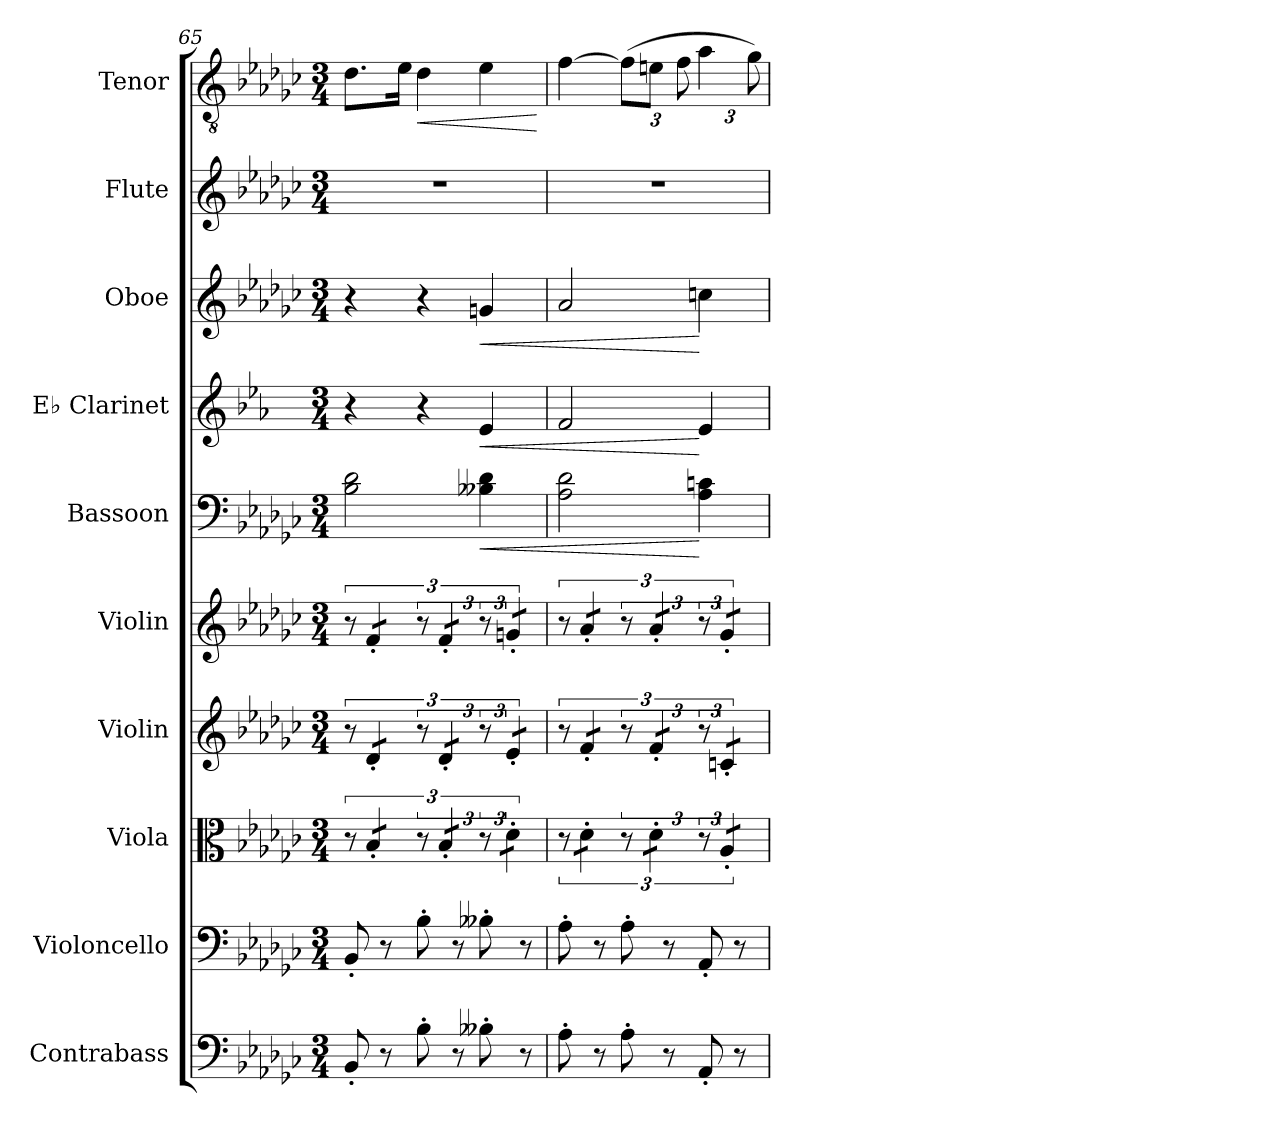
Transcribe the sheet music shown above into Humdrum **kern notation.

**kern	**kern	**kern	**kern	**kern	**kern	**dynam	**kern	**dynam	**kern	**dynam	**kern	**kern	**dynam
*part10	*part9	*part8	*part7	*part6	*part5	*part5	*part4	*part4	*part3	*part3	*part2	*part1	*part1
*staff10	*staff9	*staff8	*staff7	*staff6	*staff5	*staff5	*staff4	*staff4	*staff3	*staff3	*staff2	*staff1	*staff1
*I"Contrabass	*I"Violoncello	*I"Viola	*I"Violin	*I"Violin	*I"Bassoon	*	*I"E♭ Clarinet	*	*I"Oboe	*	*I"Flute	*I"Tenor	*
*I'Cb.	*I'Vc.	*I'Vla.	*I'Vln.	*I'Vln.	*I'Bsn.	*	*I'E♭ Cl.	*	*I'Ob.	*	*I'Fl.	*I'T.	*
*clefF4	*clefF4	*clefC3	*clefG2	*clefG2	*clefF4	*	*clefG2	*	*clefG2	*	*clefG2	*clefGv2	*
*ITrd7c12	*	*	*	*	*	*	*ITrd-2c-3	*	*	*	*	*	*
*k[b-e-a-d-g-c-]	*k[b-e-a-d-g-c-]	*k[b-e-a-d-g-c-]	*k[b-e-a-d-g-c-]	*k[b-e-a-d-g-c-]	*k[b-e-a-d-g-c-]	*	*k[b-e-a-d-g-c-]	*	*k[b-e-a-d-g-c-]	*	*k[b-e-a-d-g-c-]	*k[b-e-a-d-g-c-]	*
*M3/4	*M3/4	*M3/4	*M3/4	*M3/4	*M3/4	*	*M3/4	*	*M3/4	*	*M3/4	*M3/4	*
=65	=65	=65	=65	=65	=65	=65	=65	=65	=65	=65	=65	=65	=65
8BBB-'/	8BB-'/	12r	12r	12r	2B-\ 2d-\	.	4r	.	4r	.	2.r	8.d-\L	.
*	*	*tremolo	*	*	*	*	*	*	*	*	*	*	*
*	*	*	*tremolo	*	*	*	*	*	*	*	*	*	*
*	*	*	*	*tremolo	*	*	*	*	*	*	*	*	*
.	.	12B-'/L	12d-'/L	12f'/L	.	.	.	.	.	.	.	.	.
8r	8r	.	.	.	.	.	.	.	.	.	.	.	.
.	.	12B-'/J	12d-'/J	12f'/J	.	.	.	.	.	.	.	.	.
.	.	.	.	.	.	.	.	.	.	.	.	16e-\Jk	.
!	!	!	!	!	!	!	!	!	!	!	!	!	!LO:HP:b
8BB-'\	8B-'\	12r	12r	12r	.	.	4r	.	4r	.	.	4d-\	<
.	.	12B-'/L	12d-'/L	12f'/L	.	.	.	.	.	.	.	.	.
8r	8r	.	.	.	.	.	.	.	.	.	.	.	.
.	.	12B-'/J	12d-'/J	12f'/J	.	.	.	.	.	.	.	.	.
!	!	!	!	!	!	!LO:HP:b	!	!LO:HP:b	!	!LO:HP:b	!	!	!
8BB--X'\	8B--X'\	12r	12r	12r	4B--X\ 4d-\	<	4g-/	<	4gn/	<	.	4e-\	.
.	.	12d-'\L	12e-'/L	12gn'/L	.	.	.	.	.	.	.	.	.
8r	8r	.	.	.	.	.	.	.	.	.	.	.	.
.	.	12d-'\J	12e-'/J	12gn'/J	.	.	.	.	.	.	.	.	.
.	.	.	.	.	.	.	.	.	.	.	.	.	[
=66	=66	=66	=66	=66	=66	=66	=66	=66	=66	=66	=66	=66	=66
8AA-'\	8A-'\	12r	12r	12r	2A-\ 2d-\	.	2a-/	.	2a-/	.	2.r	[4f\	.
.	.	12d-'\L	12f'/L	12a-'/L	.	.	.	.	.	.	.	.	.
8r	8r	.	.	.	.	.	.	.	.	.	.	.	.
.	.	12d-'\J	12f'/J	12a-'/J	.	.	.	.	.	.	.	.	.
*	*	*	*	*	*	*	*	*	*	*	*	*Xbrackettup	*
8AA-'\	8A-'\	12r	12r	12r	.	.	.	.	.	.	.	(12f\L]	.
.	.	12d-'\L	12f'/L	12a-'/L	.	.	.	.	.	.	.	12en\J	.
8r	8r	.	.	.	.	.	.	.	.	.	.	.	.
.	.	12d-'\J	12f'/J	12a-'/J	.	.	.	.	.	.	.	12f\	.
8AAA-'/	8AA-'/	12r	12r	12r	4A-\ 4cn\	[	4g-/	[	4ccn\	[	.	6a-\	.
.	.	12A-'/L	12cn'/L	12g-'/L	.	.	.	.	.	.	.	.	.
8r	8r	.	.	.	.	.	.	.	.	.	.	.	.
.	.	12A-'/J	12cn'/J	12g-'/J	.	.	.	.	.	.	.	12g-\)	.
*	*	*	*	*Xtremolo	*	*	*	*	*	*	*	*	*
*	*	*	*Xtremolo	*	*	*	*	*	*	*	*	*	*
*	*	*Xtremolo	*	*	*	*	*	*	*	*	*	*	*
=	=	=	=	=	=	=	=	=	=	=	=	=	=
*-	*-	*-	*-	*-	*-	*-	*-	*-	*-	*-	*-	*-	*-
